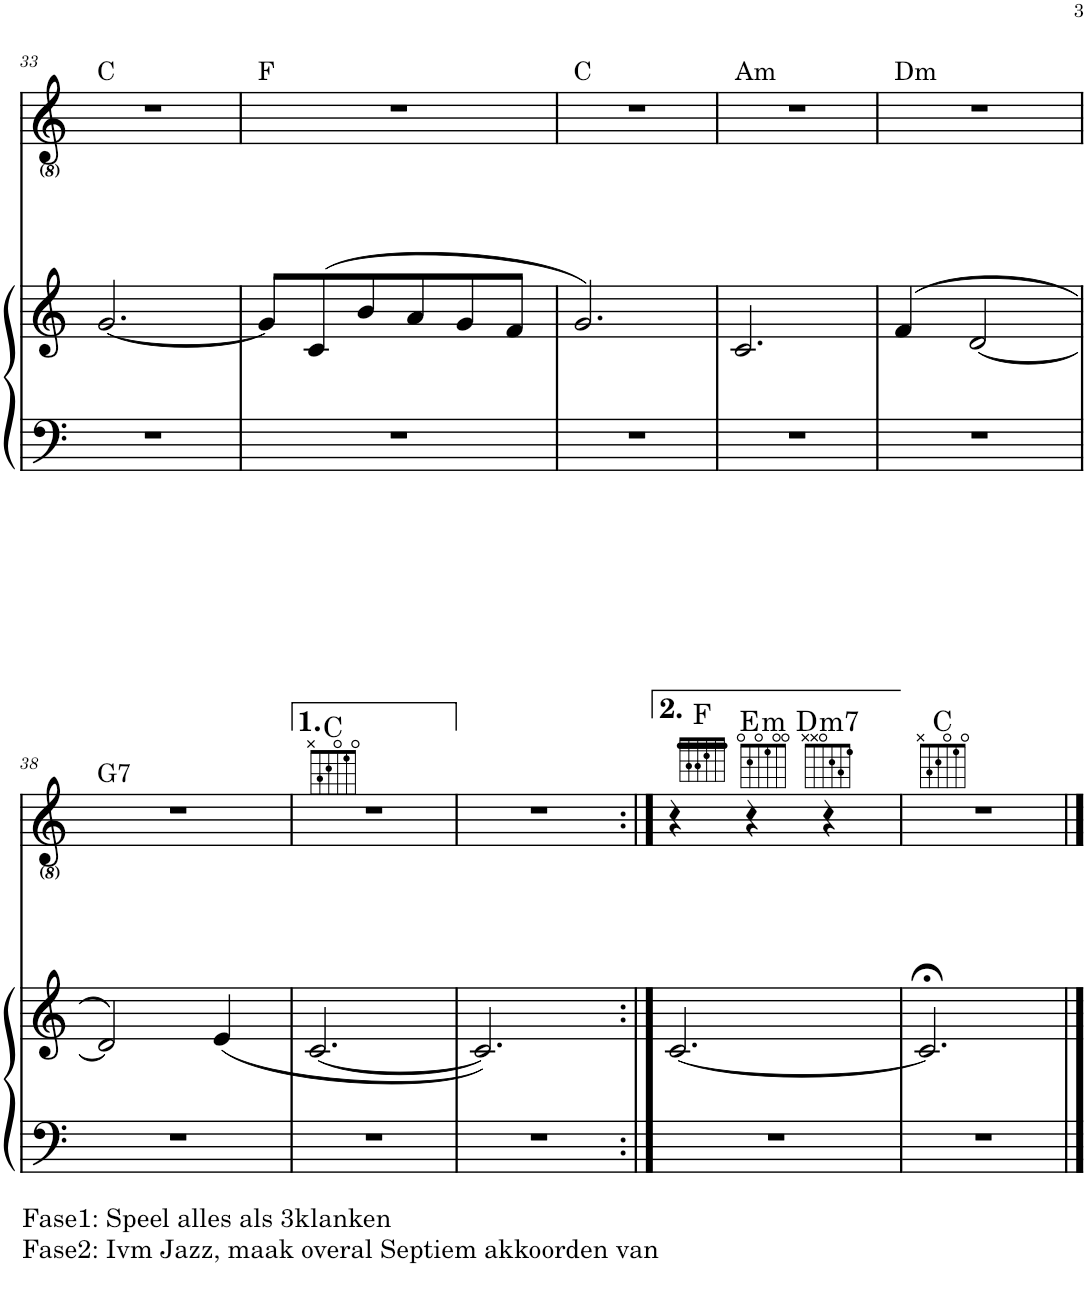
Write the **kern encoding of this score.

**kern	**kern	**kern	**harte
*part2	*part2	*part1	*part1
*staff3	*staff2	*staff1	*
*I"Piano	*	*I"Voice	*
*I'Pno	*	*	*
!!LO:PB:g=z
*clefF4	*clefG2	*clefG2	*
*k[]	*k[]	*k[]	*
*M3/4	*M3/4	*M3/4	*
=33	=33	=33	=33
!	!	!LO:TX:a:t=C	!
2.r	[2.g/	2.r	.
=34	=34	=34	=34
!	!	!LO:TX:a:t=F	!
2.r	8g/L]	2.r	.
.	(>8c/	.	.
.	8b/	.	.
.	8a/	.	.
.	8g/	.	.
.	8f/J	.	.
=35	=35	=35	=35
!	!	!LO:TX:a:t=C	!
2.r	2.g/)	2.r	.
=36	=36	=36	=36
!	!	!LO:TX:a:t=Am	!
2.r	2.c/	2.r	.
=37	=37	=37	=37
!	!	!LO:TX:a:t=Dm	!
2.r	(>4f/	2.r	.
.	[2d/	.	.
!!LO:LB:g=z
=38	=38	=38	=38
!	!	!LO:TX:a:t=G7	!
!LO:TX:b:t=Fase1&colon; Speel alles als 3klanken	!	!	!
!LO:TX:b:t=Fase2&colon; Ivm Jazz, maak overal Septiem akkoorden van	!	!	!
2.r	2d/])	2.r	.
.	(4e/	.	.
=39	=39	=39	=39
2.r	[2.c/	2.r	C:maj
=40	=40	=40	=40
2.r	2.c/])	2.r	.
=41:|!	=41:|!	=41:|!	=41:|!
2.r	[2.c/	4r	F:maj
!	!	!	!LO:H:kt=m
.	.	4r	E:min
!	!	!	!LO:H:kt=m7
.	.	4r	D:min7
=42	=42	=42	=42
2.r	2.c;</]	2.r	C:maj
==	==	==	==
*-	*-	*-	*-
